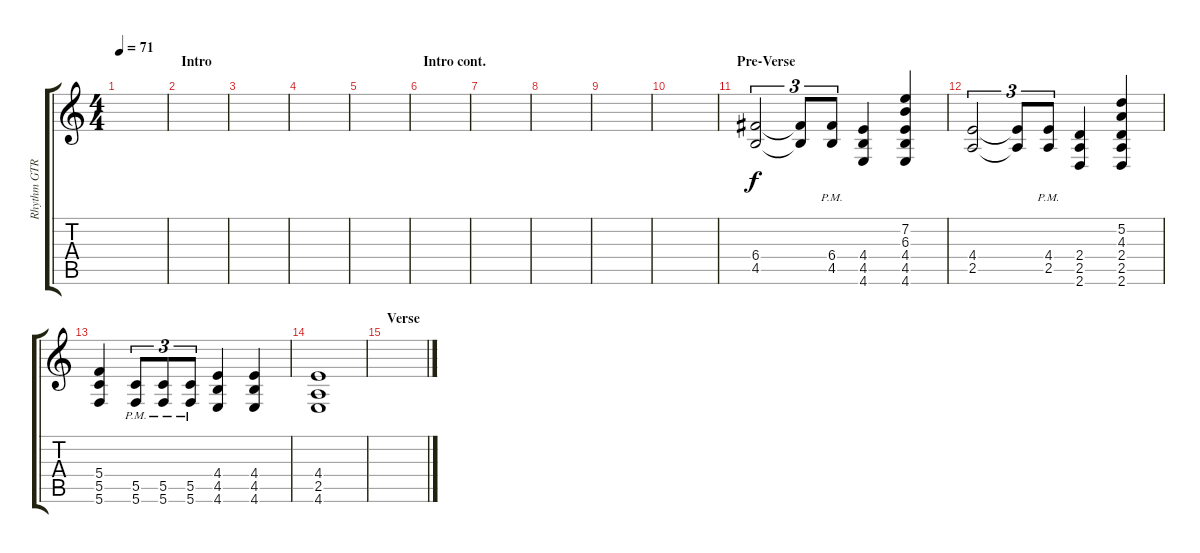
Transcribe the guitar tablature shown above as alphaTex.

\track ("Rhythm GTR 1" "Rhythm GTR") {instrument distortionguitar}
\staff {score tabs}
\tuning (D4 A3 F3 C3 G2 C2) {hide}
\ts (4 4)
\tempo 71
\clef g2
\ks c
|
\section ("" "Intro")
|
|
|
|
\section ("" "Intro cont.")
|
|
|
|
|
\section ("" "Pre-Verse")
(6.4 4.5).2{tu (3 2)} (6.4{t} 4.5{t}).8{tu (3 2)} (6.4{pm} 4.5{pm}).8{tu (3 2)} (4.4 4.5 4.6).4 (7.2 6.3 4.4 4.5 4.6).4 |
(4.4 2.5).2{tu (3 2)} (4.4{t} 2.5{t}).8{tu (3 2)} (4.4{pm} 2.5{pm}).8{tu (3 2)} (2.4 2.5 2.6).4 (5.2 4.3 2.4 2.5 2.6).4 |
(5.4 5.5 5.6).4 (5.5{pm} 5.6{pm}).8{tu (3 2)} (5.5{pm} 5.6{pm}).8{tu (3 2)} (5.5{pm} 5.6{pm}).8{tu (3 2)} (4.4 4.5 4.6).4 (4.4 4.5 4.6).4 |
(4.4 2.5 4.6).1 |
\section ("" "Verse")
